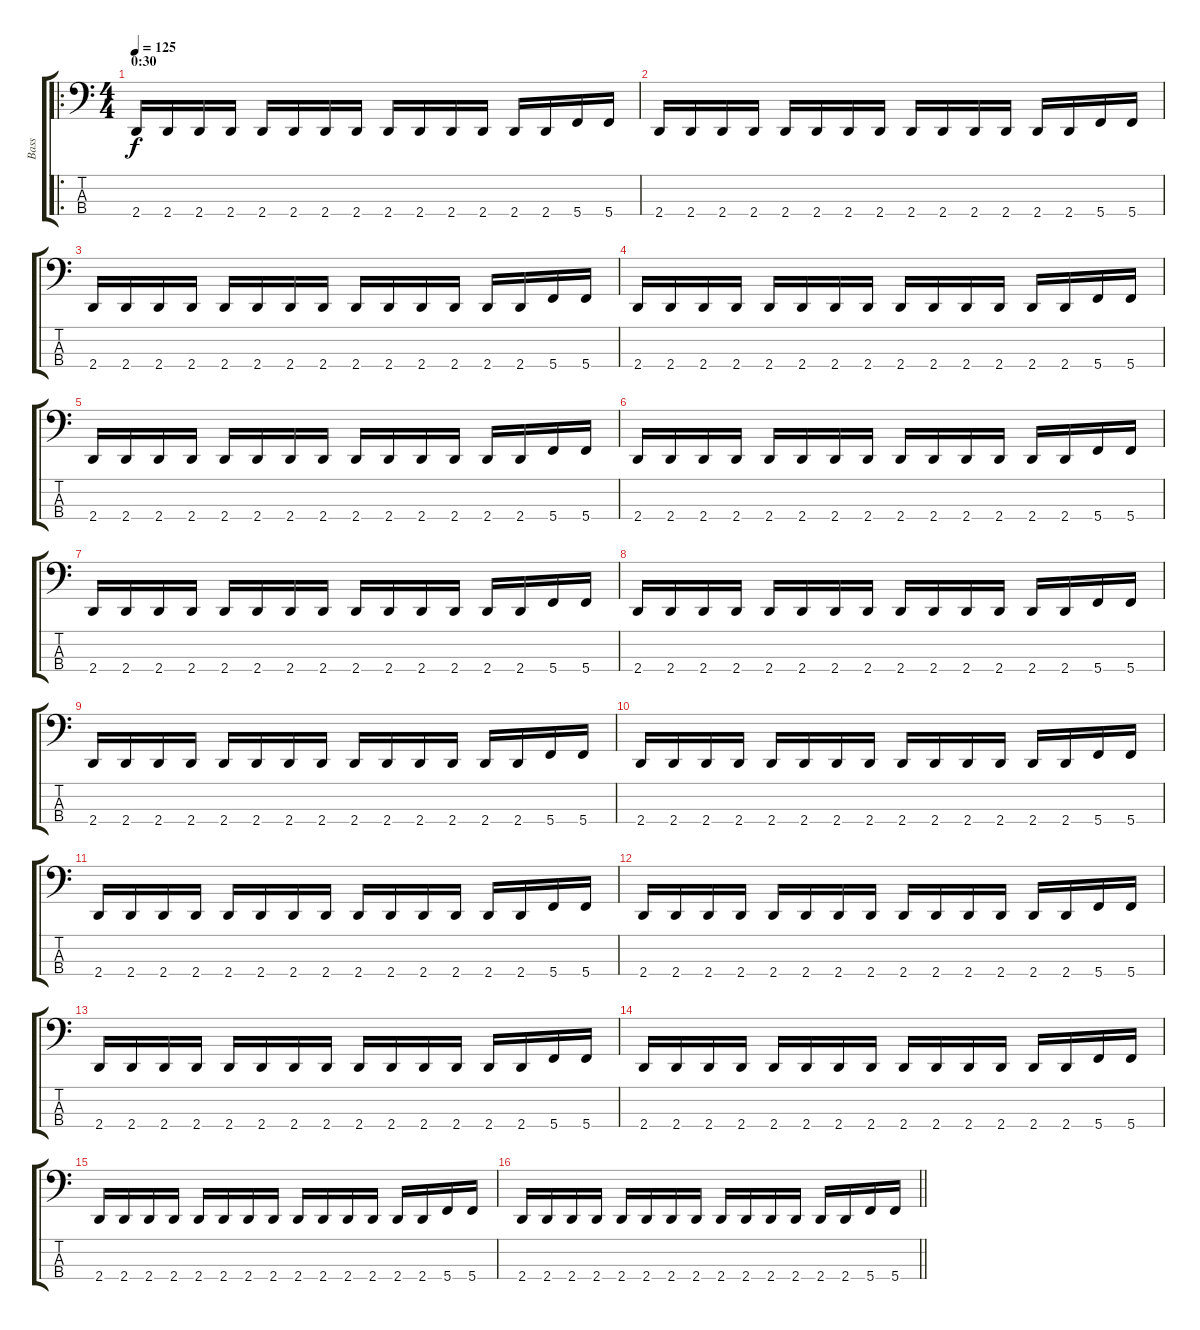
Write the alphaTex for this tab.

\track ("Bass" "Bass") {instrument electricbasspick}
\staff {score tabs}
\tuning (F2 C2 G1 C1) {hide}
\ro
\ts (4 4)
\section ("" "0:30")
\tempo 125
\clef f4
\ks c
2.4.16{dy f} 2.4.16 2.4.16 2.4.16 2.4.16 2.4.16 2.4.16 2.4.16 2.4.16 2.4.16 2.4.16 2.4.16 2.4.16 2.4.16 5.4.16 5.4.16 |
2.4.16 2.4.16 2.4.16 2.4.16 2.4.16 2.4.16 2.4.16 2.4.16 2.4.16 2.4.16 2.4.16 2.4.16 2.4.16 2.4.16 5.4.16 5.4.16 |
2.4.16 2.4.16 2.4.16 2.4.16 2.4.16 2.4.16 2.4.16 2.4.16 2.4.16 2.4.16 2.4.16 2.4.16 2.4.16 2.4.16 5.4.16 5.4.16 |
2.4.16 2.4.16 2.4.16 2.4.16 2.4.16 2.4.16 2.4.16 2.4.16 2.4.16 2.4.16 2.4.16 2.4.16 2.4.16 2.4.16 5.4.16 5.4.16 |
2.4.16 2.4.16 2.4.16 2.4.16 2.4.16 2.4.16 2.4.16 2.4.16 2.4.16 2.4.16 2.4.16 2.4.16 2.4.16 2.4.16 5.4.16 5.4.16 |
2.4.16 2.4.16 2.4.16 2.4.16 2.4.16 2.4.16 2.4.16 2.4.16 2.4.16 2.4.16 2.4.16 2.4.16 2.4.16 2.4.16 5.4.16 5.4.16 |
2.4.16 2.4.16 2.4.16 2.4.16 2.4.16 2.4.16 2.4.16 2.4.16 2.4.16 2.4.16 2.4.16 2.4.16 2.4.16 2.4.16 5.4.16 5.4.16 |
2.4.16 2.4.16 2.4.16 2.4.16 2.4.16 2.4.16 2.4.16 2.4.16 2.4.16 2.4.16 2.4.16 2.4.16 2.4.16 2.4.16 5.4.16 5.4.16 |
2.4.16 2.4.16 2.4.16 2.4.16 2.4.16 2.4.16 2.4.16 2.4.16 2.4.16 2.4.16 2.4.16 2.4.16 2.4.16 2.4.16 5.4.16 5.4.16 |
2.4.16 2.4.16 2.4.16 2.4.16 2.4.16 2.4.16 2.4.16 2.4.16 2.4.16 2.4.16 2.4.16 2.4.16 2.4.16 2.4.16 5.4.16 5.4.16 |
2.4.16 2.4.16 2.4.16 2.4.16 2.4.16 2.4.16 2.4.16 2.4.16 2.4.16 2.4.16 2.4.16 2.4.16 2.4.16 2.4.16 5.4.16 5.4.16 |
2.4.16 2.4.16 2.4.16 2.4.16 2.4.16 2.4.16 2.4.16 2.4.16 2.4.16 2.4.16 2.4.16 2.4.16 2.4.16 2.4.16 5.4.16 5.4.16 |
2.4.16 2.4.16 2.4.16 2.4.16 2.4.16 2.4.16 2.4.16 2.4.16 2.4.16 2.4.16 2.4.16 2.4.16 2.4.16 2.4.16 5.4.16 5.4.16 |
2.4.16 2.4.16 2.4.16 2.4.16 2.4.16 2.4.16 2.4.16 2.4.16 2.4.16 2.4.16 2.4.16 2.4.16 2.4.16 2.4.16 5.4.16 5.4.16 |
2.4.16 2.4.16 2.4.16 2.4.16 2.4.16 2.4.16 2.4.16 2.4.16 2.4.16 2.4.16 2.4.16 2.4.16 2.4.16 2.4.16 5.4.16 5.4.16 |
\barLineRight lightlight
2.4.16 2.4.16 2.4.16 2.4.16 2.4.16 2.4.16 2.4.16 2.4.16 2.4.16 2.4.16 2.4.16 2.4.16 2.4.16 2.4.16 5.4.16 5.4.16
